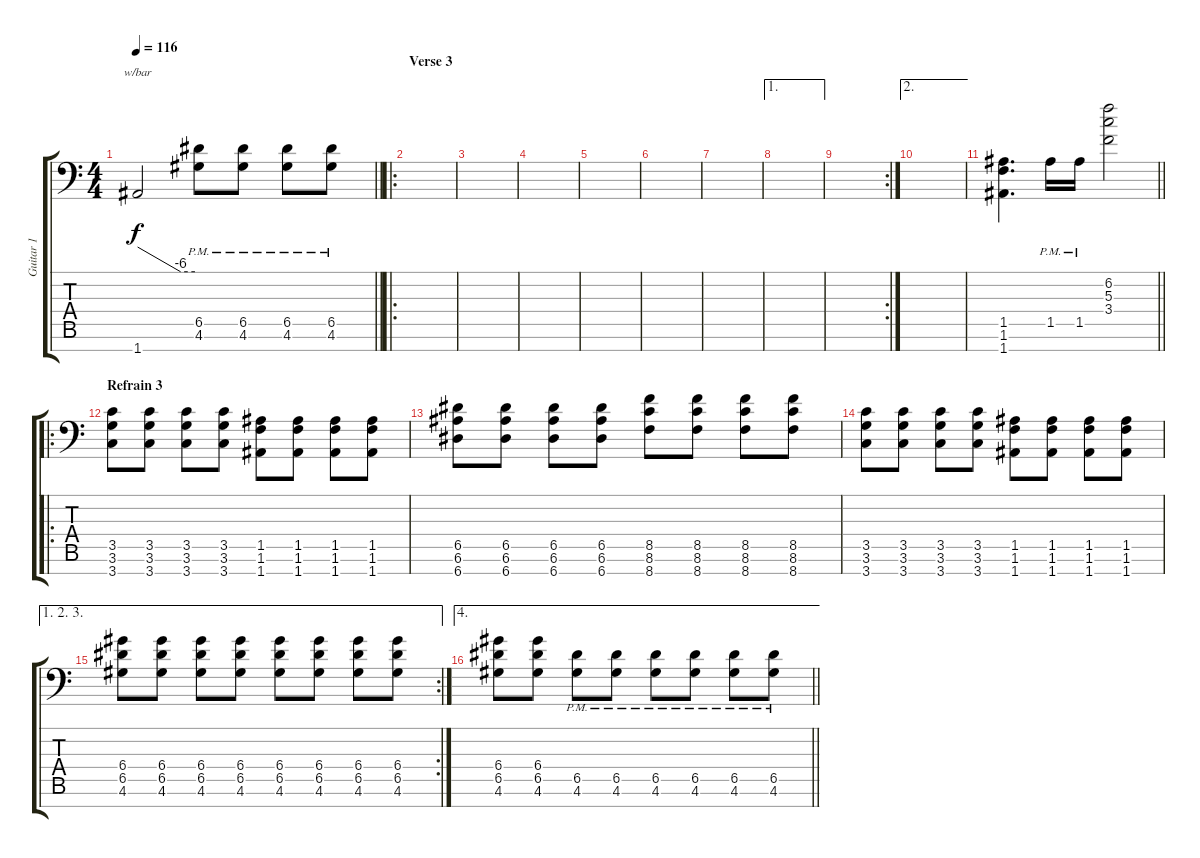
\track ("Guitar 1" "Guitar 1") {instrument distortionguitar}
\staff {score tabs}
\tuning (E4 B3 G3 D3 A2 E2 A1) {hide}
\ts (4 4)
\tempo 116
\clef f4
\barLineRight lightlight
\ks c
1.7.2{tbe (custom default 0 0 45 -24 60 -24) dy f} (6.5{pm} 4.6{pm}).8 (6.5{pm} 4.6{pm}).8 (6.5{pm} 4.6{pm}).8 (6.5{pm} 4.6{pm}).8 |
\ro
\section ("" "Verse 3")
|
|
|
|
|
|
\ae 1
|
\rc 2
|
\ae 2
|
\barLineRight lightlight
(1.5 1.6 1.7).4{d} 1.5{pm}.16 1.5{pm}.16 (6.2 5.3 3.4).2 |
\ro
\section ("" "Refrain 3")
(3.5 3.6 3.7).8 (3.5 3.6 3.7).8 (3.5 3.6 3.7).8 (3.5 3.6 3.7).8 (1.5 1.6 1.7).8 (1.5 1.6 1.7).8 (1.5 1.6 1.7).8 (1.5 1.6 1.7).8 |
(6.5 6.6 6.7).8 (6.5 6.6 6.7).8 (6.5 6.6 6.7).8 (6.5 6.6 6.7).8 (8.5 8.6 8.7).8 (8.5 8.6 8.7).8 (8.5 8.6 8.7).8 (8.5 8.6 8.7).8 |
(3.5 3.6 3.7).8 (3.5 3.6 3.7).8 (3.5 3.6 3.7).8 (3.5 3.6 3.7).8 (1.5 1.6 1.7).8 (1.5 1.6 1.7).8 (1.5 1.6 1.7).8 (1.5 1.6 1.7).8 |
\ae (1 2 3)
\rc 2
(6.4 6.5 4.6).8 (6.4 6.5 4.6).8 (6.4 6.5 4.6).8 (6.4 6.5 4.6).8 (6.4 6.5 4.6).8 (6.4 6.5 4.6).8 (6.4 6.5 4.6).8 (6.4 6.5 4.6).8 |
\ae 4
\barLineRight lightlight
(6.4 6.5 4.6).8 (6.4 6.5 4.6).8 (6.5{pm} 4.6{pm}).8 (6.5{pm} 4.6{pm}).8 (6.5{pm} 4.6{pm}).8 (6.5{pm} 4.6{pm}).8 (6.5{pm} 4.6{pm}).8 (6.5{pm} 4.6{pm}).8
